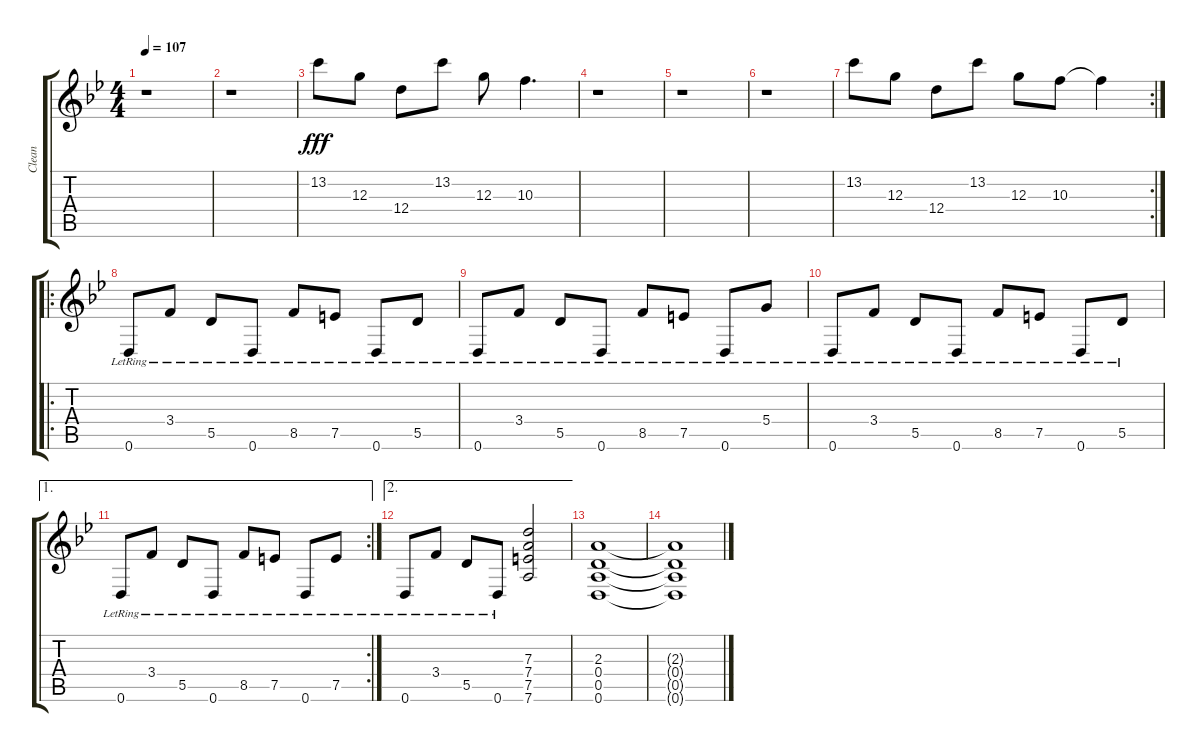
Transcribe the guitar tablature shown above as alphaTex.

\track ("Clean" "Clean") {instrument electricguitarclean}
\staff {score tabs}
\tuning (E4 B3 G3 D3 A2 D2) {hide}
\ts (4 4)
\tempo 107
\clef g2
\ks bb
r.1{dy fff} |
r.1 |
13.2.8 12.3.8 12.4.8 13.2.8 12.3.8 10.3.4{d} |
r.1 |
r.1 |
r.1 |
\rc 2
13.2.8 12.3.8 12.4.8 13.2.8 12.3.8 10.3.8 10.3{t}.4 |
\ro
0.6{lr}.8 3.4{lr}.8 5.5{lr}.8 0.6{lr}.8 8.5{lr}.8 7.5{lr}.8 0.6{lr}.8 5.5{lr}.8 |
0.6{lr}.8 3.4{lr}.8 5.5{lr}.8 0.6{lr}.8 8.5{lr}.8 7.5{lr}.8 0.6{lr}.8 5.4{lr}.8 |
0.6{lr}.8 3.4{lr}.8 5.5{lr}.8 0.6{lr}.8 8.5{lr}.8 7.5{lr}.8 0.6{lr}.8 5.5{lr}.8 |
\ae 1
\rc 2
0.6{lr}.8 3.4{lr}.8 5.5{lr}.8 0.6{lr}.8 8.5{lr}.8 7.5{lr}.8 0.6{lr}.8 7.5{lr}.8 |
\ae 2
0.6{lr}.8 3.4{lr}.8 5.5{lr}.8 0.6{lr}.8 (7.3 7.4 7.5 7.6).2 |
(2.3 0.4 0.5 0.6).1 |
(2.3{t} 0.4{t} 0.5{t} 0.6{t}).1
